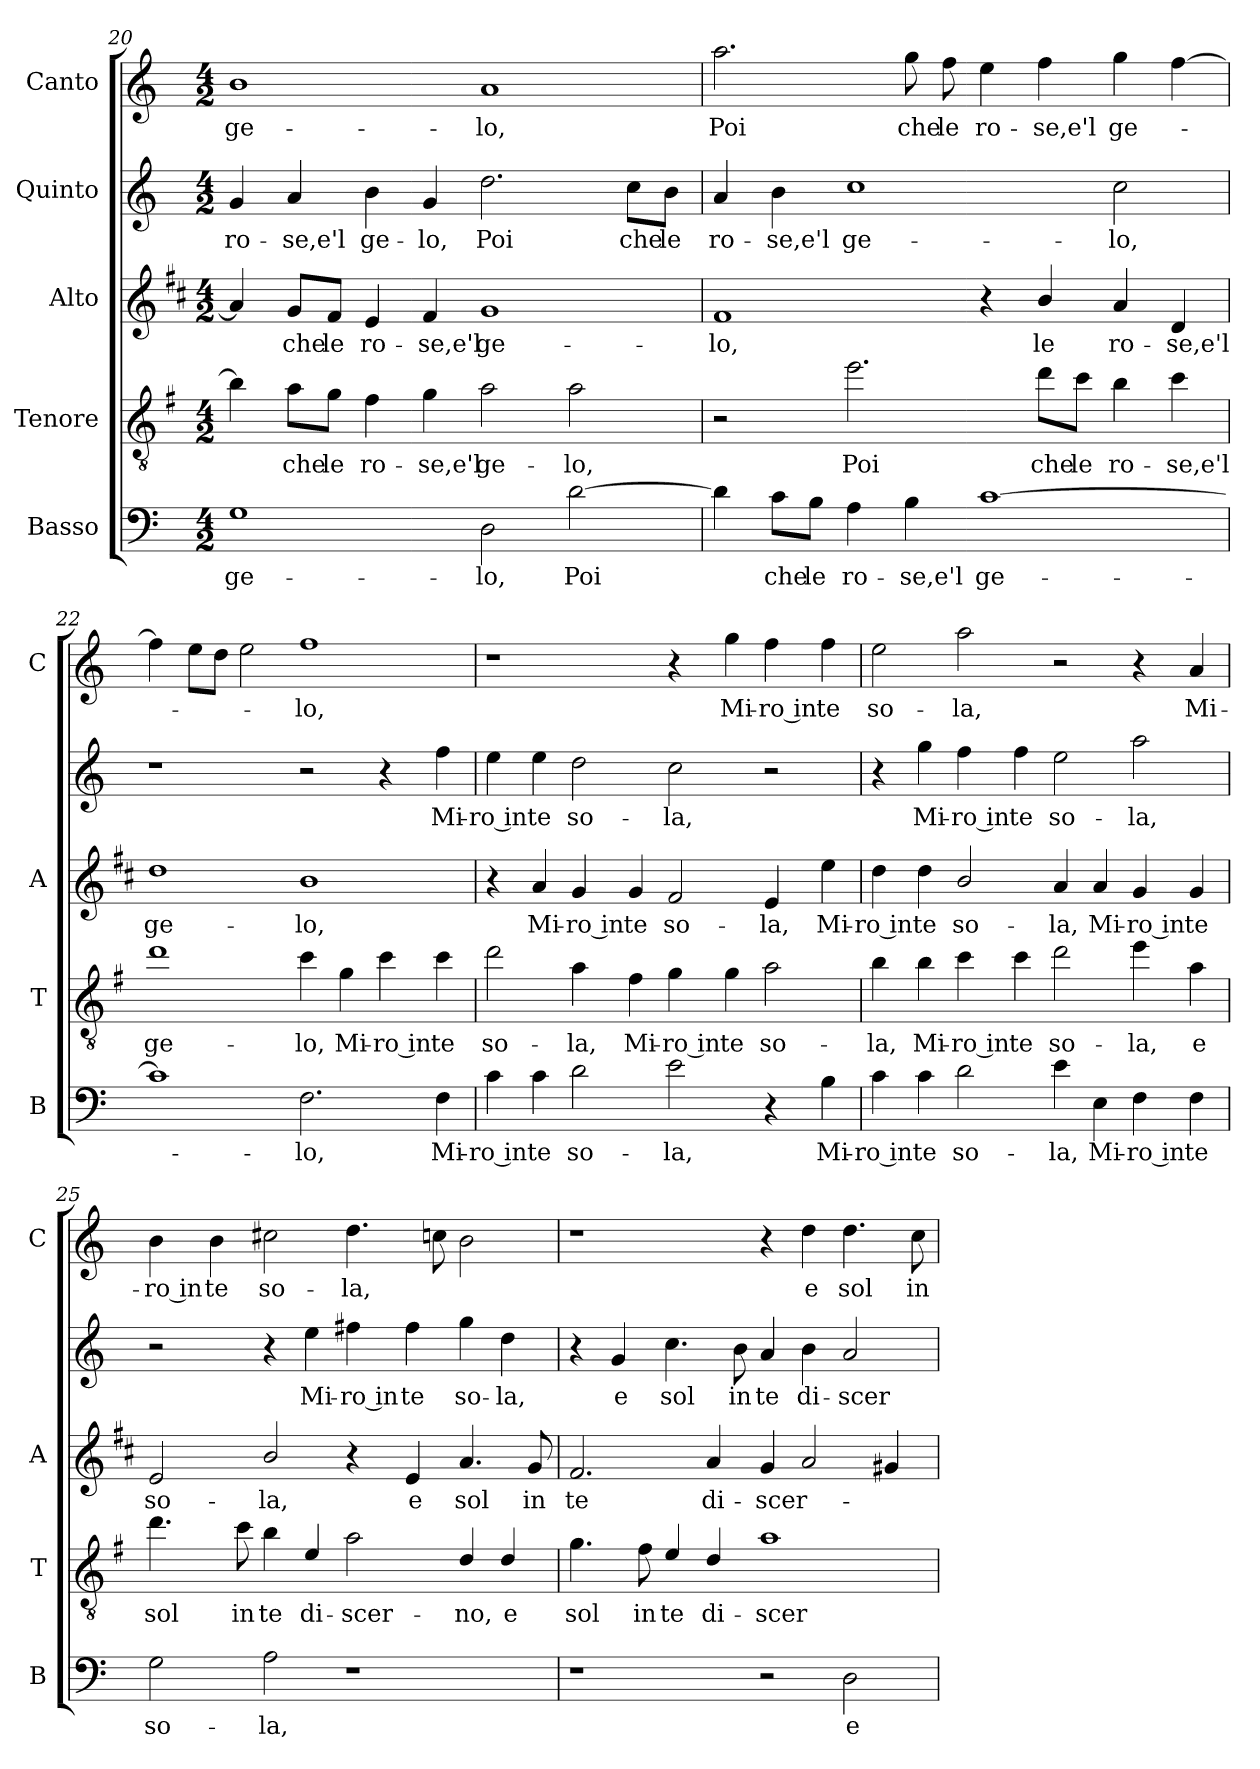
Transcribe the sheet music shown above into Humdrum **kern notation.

**kern	**text	**kern	**text	**kern	**text	**kern	**text	**kern	**text
*part5	*part5	*part4	*part4	*part3	*part3	*part2	*part2	*part1	*part1
*staff5	*staff5	*staff4	*staff4	*staff3	*staff3	*staff2	*staff2	*staff1	*staff1
*I"Basso	*	*I"Tenore	*	*I"Alto	*	*I"Quinto	*	*I"Canto	*
*I'B	*	*I'T	*	*I'A	*	*	*	*I'C	*
*clefF4	*	*clefGv2	*	*clefG2	*	*clefG2	*	*clefG2	*
*	*	*ITrd4c7	*	*ITrd1c2	*	*	*	*	*
*k[]	*	*k[]	*	*k[]	*	*k[]	*	*k[]	*
*C:	*	*C:	*	*C:	*	*C:	*	*C:	*
*M4/2	*	*M4/2	*	*M4/2	*	*M4/2	*	*M4/2	*
=20	=20	=20	=20	=20	=20	=20	=20	=20	=20
!	!LO:LY:b	!	!	!	!	!	!LO:LY:b	!	!LO:LY:b
1G	ge-	4e\]	.	4g/]	.	4g/	ro-	1b	ge-
!	!	!	!LO:LY:b	!	!LO:LY:b	!	!LO:LY:b	!	!
.	.	8d\L	che	8f/L	che	4a/	-se,e'l	.	.
!	!	!	!LO:LY:b	!	!LO:LY:b	!	!	!	!
.	.	8c\J	le	8e/J	le	.	.	.	.
!	!	!	!LO:LY:b	!	!LO:LY:b	!	!LO:LY:b	!	!
.	.	4B\	ro-	4d/	ro-	4b\	ge-	.	.
!	!	!	!LO:LY:b	!	!LO:LY:b	!	!LO:LY:b	!	!
.	.	4c\	-se,e'l	4e/	-se,e'l	4g/	-lo,	.	.
!	!LO:LY:b	!	!LO:LY:b	!	!LO:LY:b	!	!LO:LY:b	!	!LO:LY:b
2D\	-lo,	2d\	ge-	1f	ge-	2.dd\	Poi	1a	-lo,
!	!LO:LY:b	!	!LO:LY:b	!	!	!	!	!	!
[2d\	Poi	2d\	-lo,	.	.	.	.	.	.
!	!	!	!	!	!	!	!LO:LY:b	!	!
.	.	.	.	.	.	8cc\L	che	.	.
!	!	!	!	!	!	!	!LO:LY:b	!	!
.	.	.	.	.	.	8b\J	le	.	.
!!LO:LB:g=z
=21	=21	=21	=21	=21	=21	=21	=21	=21	=21
!	!	!	!	!	!LO:LY:b	!	!LO:LY:b	!	!LO:LY:b
4d\]	.	2r	.	1e	-lo,	4a/	ro-	2.aa\	Poi
!	!LO:LY:b	!	!	!	!	!	!LO:LY:b	!	!
8c\L	che	.	.	.	.	4b\	-se,e'l	.	.
!	!LO:LY:b	!	!	!	!	!	!	!	!
8B\J	le	.	.	.	.	.	.	.	.
!	!LO:LY:b	!	!LO:LY:b	!	!	!	!LO:LY:b	!	!
4A\	ro-	2.a\	Poi	.	.	1cc	ge-	.	.
!	!LO:LY:b	!	!	!	!	!	!	!	!LO:LY:b
4B\	-se,e'l	.	.	.	.	.	.	8gg\	che
!	!	!	!	!	!	!	!	!	!LO:LY:b
.	.	.	.	.	.	.	.	8ff\	le
!	!LO:LY:b	!	!	!	!	!	!	!	!LO:LY:b
[1c	ge-	.	.	4r	.	.	.	4ee\	ro-
!	!	!	!LO:LY:b	!	!LO:LY:b	!	!	!	!LO:LY:b
.	.	8g\L	che	4a/	le	.	.	4ff\	-se,e'l
!	!	!	!LO:LY:b	!	!	!	!	!	!
.	.	8f\J	le	.	.	.	.	.	.
!	!	!	!LO:LY:b	!	!LO:LY:b	!	!LO:LY:b	!	!LO:LY:b
.	.	4e\	ro-	4g/	ro-	2cc\	-lo,	4gg\	ge-
!	!	!	!LO:LY:b	!	!LO:LY:b	!	!	!	!
.	.	4f\	-se,e'l	4c/	-se,e'l	.	.	[4ff\	.
=22	=22	=22	=22	=22	=22	=22	=22	=22	=22
!	!	!	!LO:LY:b	!	!LO:LY:b	!	!	!	!
1c]	.	1g	ge-	1cc	ge-	1r	.	4ff\]	.
.	.	.	.	.	.	.	.	8ee\L	.
.	.	.	.	.	.	.	.	8dd\J	.
.	.	.	.	.	.	.	.	2ee\	.
!	!LO:LY:b	!	!LO:LY:b	!	!LO:LY:b	!	!	!	!LO:LY:b
2.F\	-lo,	4f\	-lo,	1a	-lo,	2r	.	1ff	-lo,
!	!	!	!LO:LY:b	!	!	!	!	!	!
.	.	4c\	Mi-	.	.	.	.	.	.
!	!	!	!LO:LY:b	!	!	!	!	!	!
.	.	4f\	-ro in	.	.	4r	.	.	.
!	!LO:LY:b	!	!LO:LY:b	!	!	!	!LO:LY:b	!	!
4F\	Mi-	4f\	te	.	.	4ff\	Mi-	.	.
=23	=23	=23	=23	=23	=23	=23	=23	=23	=23
!	!LO:LY:b	!	!LO:LY:b	!	!	!	!LO:LY:b	!	!
4c\	-ro in	2g\	so-	4r	.	4ee\	-ro in	1r	.
!	!LO:LY:b	!	!	!	!LO:LY:b	!	!LO:LY:b	!	!
4c\	te	.	.	4g/	Mi-	4ee\	te	.	.
!	!LO:LY:b	!	!LO:LY:b	!	!LO:LY:b	!	!LO:LY:b	!	!
2d\	so-	4d\	-la,	4f/	-ro in	2dd\	so-	.	.
!	!	!	!LO:LY:b	!	!LO:LY:b	!	!	!	!
.	.	4B\	Mi-	4f/	te	.	.	.	.
!	!LO:LY:b	!	!LO:LY:b	!	!LO:LY:b	!	!LO:LY:b	!	!
2e\	-la,	4c\	-ro in	2e/	so-	2cc\	-la,	4r	.
!	!	!	!LO:LY:b	!	!	!	!	!	!LO:LY:b
.	.	4c\	te	.	.	.	.	4gg\	Mi-
!	!	!	!LO:LY:b	!	!LO:LY:b	!	!	!	!LO:LY:b
4r	.	2d\	so-	4d/	-la,	2r	.	4ff\	-ro in
!	!LO:LY:b	!	!	!	!LO:LY:b	!	!	!	!LO:LY:b
4B\	Mi-	.	.	4dd\	Mi-	.	.	4ff\	te
!!LO:PB:g=z
=24	=24	=24	=24	=24	=24	=24	=24	=24	=24
!	!LO:LY:b	!	!LO:LY:b	!	!LO:LY:b	!	!	!	!LO:LY:b
4c\	-ro in	4e\	-la,	4cc\	-ro in	4r	.	2ee\	so-
!	!LO:LY:b	!	!LO:LY:b	!	!LO:LY:b	!	!LO:LY:b	!	!
4c\	te	4e\	Mi-	4cc\	te	4gg\	Mi-	.	.
!	!LO:LY:b	!	!LO:LY:b	!	!LO:LY:b	!	!LO:LY:b	!	!LO:LY:b
2d\	so-	4f\	-ro in	2a/	so-	4ff\	-ro in	2aa\	-la,
!	!	!	!LO:LY:b	!	!	!	!LO:LY:b	!	!
.	.	4f\	te	.	.	4ff\	te	.	.
!	!LO:LY:b	!	!LO:LY:b	!	!LO:LY:b	!	!LO:LY:b	!	!
4e\	-la,	2g\	so-	4g/	-la,	2ee\	so-	2r	.
!	!LO:LY:b	!	!	!	!LO:LY:b	!	!	!	!
4E\	Mi-	.	.	4g/	Mi-	.	.	.	.
!	!LO:LY:b	!	!LO:LY:b	!	!LO:LY:b	!	!LO:LY:b	!	!
4F\	-ro in	4a\	-la,	4f/	-ro in	2aa\	-la,	4r	.
!	!LO:LY:b	!	!LO:LY:b	!	!LO:LY:b	!	!	!	!LO:LY:b
4F\	te	4d\	e	4f/	te	.	.	4a/	Mi-
=25	=25	=25	=25	=25	=25	=25	=25	=25	=25
!	!LO:LY:b	!	!LO:LY:b	!	!LO:LY:b	!	!	!	!LO:LY:b
2G\	so-	4.g\	sol	2d/	so-	2r	.	4b\	-ro in
!	!	!	!	!	!	!	!	!	!LO:LY:b
.	.	.	.	.	.	.	.	4b\	te
!	!	!	!LO:LY:b	!	!	!	!	!	!
.	.	8f\	in	.	.	.	.	.	.
!	!LO:LY:b	!	!LO:LY:b	!	!LO:LY:b	!	!	!	!LO:LY:b
2A\	-la,	4e\	te	2a/	-la,	4r	.	2cc#X\	so-
!	!	!	!LO:LY:b	!	!	!	!LO:LY:b	!	!
.	.	4A/	di-	.	.	4ee\	Mi-	.	.
!	!	!	!LO:LY:b	!	!	!	!LO:LY:b	!	!LO:LY:b
1r	.	2d\	-scer-	4r	.	4ff#X\	-ro in	4.dd\	-la,
!	!	!	!	!	!LO:LY:b	!	!LO:LY:b	!	!
.	.	.	.	4d/	e	4ff#\	te	.	.
.	.	.	.	.	.	.	.	8ccn\	.
!	!	!	!LO:LY:b	!	!LO:LY:b	!	!LO:LY:b	!	!
.	.	4G/	-no,	4.g/	sol	4gg\	so-	2b\	.
!	!	!	!LO:LY:b	!	!	!	!LO:LY:b	!	!
.	.	4G/	e	.	.	4dd\	-la,	.	.
!	!	!	!	!	!LO:LY:b	!	!	!	!
.	.	.	.	8f/	in	.	.	.	.
=26	=26	=26	=26	=26	=26	=26	=26	=26	=26
!	!	!	!LO:LY:b	!	!LO:LY:b	!	!	!	!
1r	.	4.c\	sol	2.e/	te	4r	.	1r	.
!	!	!	!	!	!	!	!LO:LY:b	!	!
.	.	.	.	.	.	4g/	e	.	.
!	!	!	!LO:LY:b	!	!	!	!	!	!
.	.	8B\	in	.	.	.	.	.	.
!	!	!	!LO:LY:b	!	!	!	!LO:LY:b	!	!
.	.	4A/	te	.	.	4.cc\	sol	.	.
!	!	!	!LO:LY:b	!	!LO:LY:b	!	!	!	!
.	.	4G/	di-	4g/	di-	.	.	.	.
!	!	!	!	!	!	!	!LO:LY:b	!	!
.	.	.	.	.	.	8b\	in	.	.
!	!	!	!LO:LY:b	!	!LO:LY:b	!	!LO:LY:b	!	!
2r	.	1d	-scer-	4f/	-scer-	4a/	te	4r	.
!	!	!	!	!	!	!	!LO:LY:b	!	!LO:LY:b
.	.	.	.	2g/	.	4b\	di-	4dd\	e
!	!LO:LY:b	!	!	!	!	!	!LO:LY:b	!	!LO:LY:b
2D\	e	.	.	.	.	2a/	-scer-	4.dd\	sol
.	.	.	.	4f#X/	.	.	.	.	.
!	!	!	!	!	!	!	!	!	!LO:LY:b
.	.	.	.	.	.	.	.	8cc\	in
=	=	=	=	=	=	=	=	=	=
*-	*-	*-	*-	*-	*-	*-	*-	*-	*-
